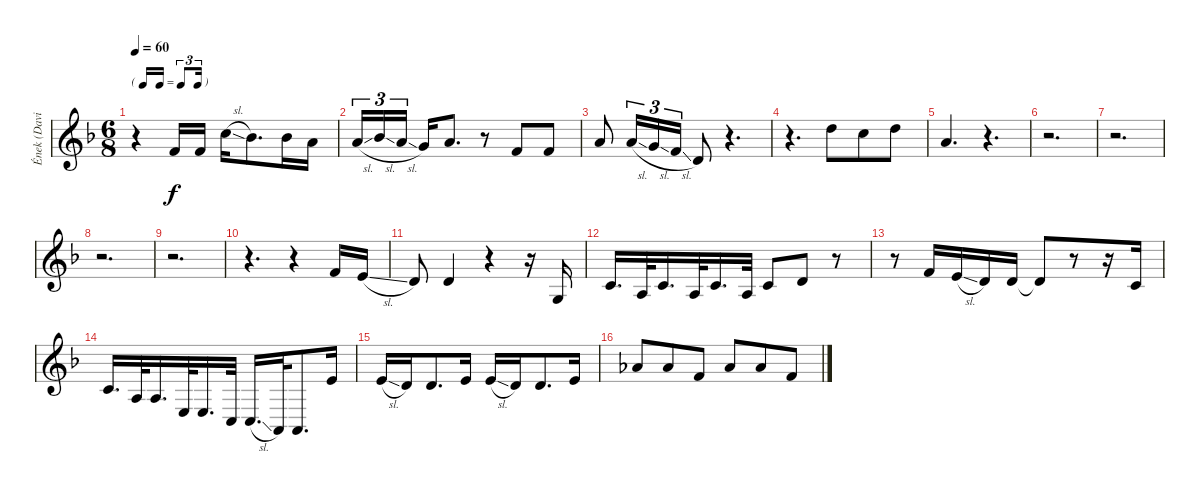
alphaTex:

\track ("Ének (David Coverdale)" "Ének (Davi") {instrument baritonesax}
\staff {score}
\tuning (E4 B3 G3 D3 A2 E2) {hide}
\ts (6 8)
\tf triplet16th
\tempo 60
\clef g2
\ks f
r.4{dy f} 1.1.16 1.1.16 8.1{sl}.16 6.1.8{d} 6.1.16 5.1.16 |
5.1{sl}.16{tu (3 2)} 6.1{sl}.16{tu (3 2)} 5.1{sl}.16{tu (3 2) beam splitsecondary} 3.1.16 5.1.8{d} r.8 1.1.8 1.1.8 |
5.1.8 10.2{sl}.16{tu (3 2)} 8.2{sl}.16{tu (3 2)} 6.2{sl}.16{tu (3 2)} 3.2.8 r.4{d} |
r.4{d} 10.1.8 8.1.8 10.1.8 |
5.1.4{d} r.4{d} |
r.2{d} |
r.2{d} |
r.2{d} |
r.2{d} |
r.4{d} r.4 1.1.16 5.2{sl}.16 |
3.2.8 3.2.4 r.4 r.16 0.3.16 |
1.2.16{d} 2.3.32 1.2.16{d} 2.3.32 1.2.16{d} 2.3.32 1.2.8 3.2.8 r.8 |
r.8 6.2.16 5.2{sl}.16 3.2.16 3.2.16 3.2{t}.8 r.8 r.16 1.2.16 |
1.2.16{d} 2.3.32 2.3.16{d} 2.4.32 2.4.16{d} 3.5.32 3.5{sl}.16{d} 0.5.32 0.5.8{d} 0.1.16 |
5.2{sl}.16 3.2.16 3.2.8{d} 5.2.16 5.2{sl}.16 3.2.16 3.2.8{d} 5.2.16 |
4.1.8 4.1.8 1.1.8 4.1.8 4.1.8 1.1.8
